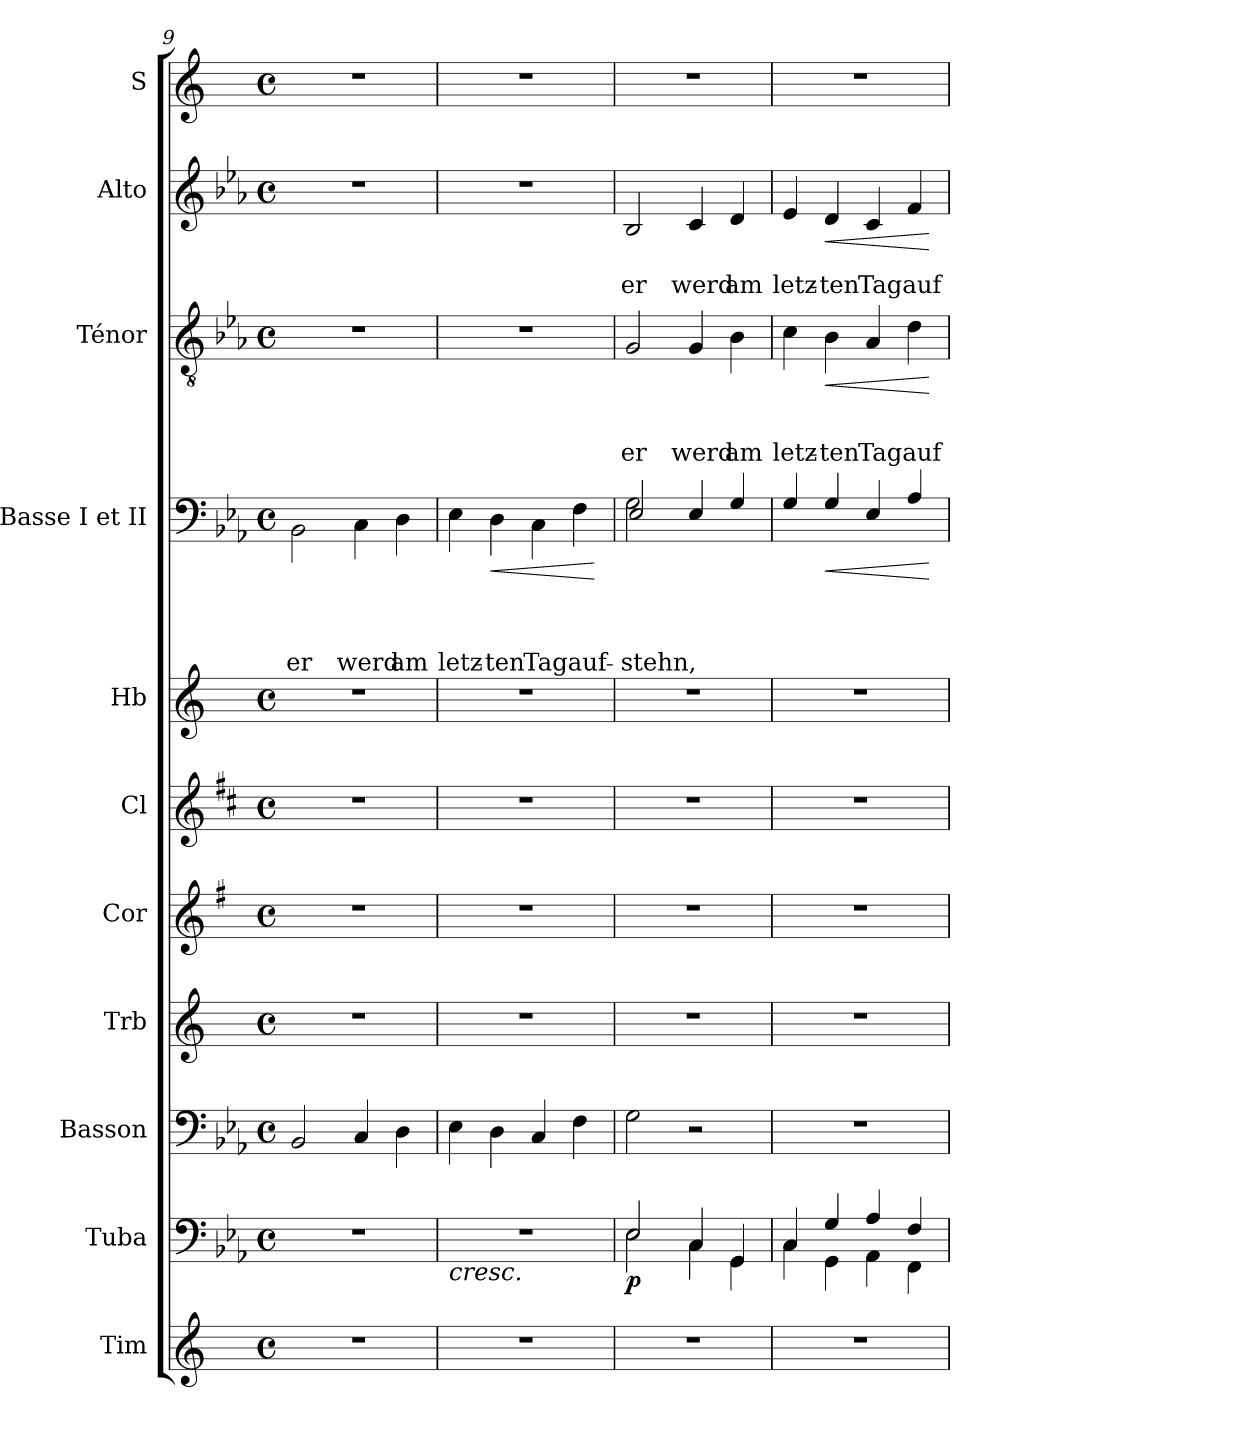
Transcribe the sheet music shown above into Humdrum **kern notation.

**kern	**kern	**dynam	**kern	**kern	**kern	**kern	**kern	**kern	**text	**text	**text	**text	**dynam	**kern	**text	**text	**text	**dynam	**kern	**text	**text	**dynam	**kern
*part11	*part10	*part10	*part9	*part8	*part7	*part6	*part5	*part4	*part4	*part4	*part4	*part4	*part4	*part3	*part3	*part3	*part3	*part3	*part2	*part2	*part2	*part2	*part1
*staff11	*staff10	*staff10	*staff9	*staff8	*staff7	*staff6	*staff5	*staff4	*staff4	*staff4	*staff4	*staff4	*staff4	*staff3	*staff3	*staff3	*staff3	*staff3	*staff2	*staff2	*staff2	*staff2	*staff1
*I"Tim	*I"Tuba	*	*I"Basson	*I"Trb	*I"Cor	*I"Cl	*I"Hb	*I"Basse I et II	*	*	*	*	*	*I"Ténor	*	*	*	*	*I"Alto	*	*	*	*I"S
*I'Tim	*I'Tub	*	*I'Bas	*I'Trb	*I'Cor	*I'Cl	*I'Hb	*I'B	*	*	*	*	*	*I'T	*	*	*	*	*I'A	*	*	*	*I'S
*clefG2	*clefF4	*	*clefF4	*clefG2	*clefG2	*clefG2	*clefG2	*clefF4	*	*	*	*	*	*clefGv2	*	*	*	*	*clefG2	*	*	*	*clefG2
*	*	*	*	*	*ITrd4c7	*ITrd1c2	*	*	*	*	*	*	*	*	*	*	*	*	*	*	*	*	*
*k[]	*k[b-e-a-]	*	*k[b-e-a-]	*k[]	*k[]	*k[]	*k[]	*k[b-e-a-]	*	*	*	*	*	*k[b-e-a-]	*	*	*	*	*k[b-e-a-]	*	*	*	*k[]
*C:	*E-:	*	*E-:	*C:	*C:	*C:	*C:	*E-:	*	*	*	*	*	*E-:	*	*	*	*	*E-:	*	*	*	*C:
*M4/4	*M4/4	*	*M4/4	*M4/4	*M4/4	*M4/4	*M4/4	*M4/4	*	*	*	*	*	*M4/4	*	*	*	*	*M4/4	*	*	*	*M4/4
*met(c)	*met(c)	*	*met(c)	*met(c)	*met(c)	*met(c)	*met(c)	*met(c)	*	*	*	*	*	*met(c)	*	*	*	*	*met(c)	*	*	*	*met(c)
=9	=9	=9	=9	=9	=9	=9	=9	=9	=9	=9	=9	=9	=9	=9	=9	=9	=9	=9	=9	=9	=9	=9	=9
!	!	!	!	!	!	!	!	!	!	!	!	!LO:LY:b	!	!	!	!	!	!	!	!	!	!	!
1r	1r	.	2BB-/	1r	1r	1r	1r	2BB-\	.	.	.	er	.	1r	.	.	.	.	1r	.	.	.	1r
!	!	!	!	!	!	!	!	!	!	!	!	!LO:LY:b	!	!	!	!	!	!	!	!	!	!	!
.	.	.	4C/	.	.	.	.	4C\	.	.	.	werd	.	.	.	.	.	.	.	.	.	.	.
!	!	!	!	!	!	!	!	!	!	!	!	!LO:LY:b	!	!	!	!	!	!	!	!	!	!	!
.	.	.	4D\	.	.	.	.	4D\	.	.	.	am	.	.	.	.	.	.	.	.	.	.	.
=10	=10	=10	=10	=10	=10	=10	=10	=10	=10	=10	=10	=10	=10	=10	=10	=10	=10	=10	=10	=10	=10	=10	=10
!	!	!LO:HP:b	!	!	!	!	!	!	!	!	!	!LO:LY:b	!	!	!	!	!	!	!	!	!	!	!
1r	1r	<	4E-\	1r	1r	1r	1r	4E-\	.	.	.	letz-	.	1r	.	.	.	.	1r	.	.	.	1r
!	!	!	!	!	!	!	!	!	!	!	!	!LO:LY:b	!LO:HP:b	!	!	!	!	!	!	!	!	!	!
.	.	.	4D\	.	.	.	.	4D\	.	.	.	-ten	<	.	.	.	.	.	.	.	.	.	.
!	!	!	!	!	!	!	!	!	!	!	!	!LO:LY:b	!	!	!	!	!	!	!	!	!	!	!
.	.	.	4C/	.	.	.	.	4C\	.	.	.	Tag	.	.	.	.	.	.	.	.	.	.	.
!	!	!	!	!	!	!	!	!	!	!	!	!LO:LY:b	!	!	!	!	!	!	!	!	!	!	!
.	.	.	4F\	.	.	.	.	4F\	.	.	.	auf-	.	.	.	.	.	.	.	.	.	.	.
.	.	.	.	.	.	.	.	.	.	.	.	.	[	.	.	.	.	.	.	.	.	.	.
=11	=11	=11	=11	=11	=11	=11	=11	=11	=11	=11	=11	=11	=11	=11	=11	=11	=11	=11	=11	=11	=11	=11	=11
*	*^	*	*	*	*	*	*	*^	*	*	*	*	*	*	*	*	*	*	*	*	*	*	*
!	!	!	!LO:DY:b	!	!	!	!	!	!	!	!	!	!	!LO:LY:b	!	!	!	!	!LO:LY:b	!	!	!	!LO:LY:b	!	!
1r	2E-/	2E-\	p	2G\	1r	1r	1r	1r	2G\	2E-/	.	.	.	-stehn,	.	2G/	.	.	er	.	2B-/	.	er	.	1r
!	!	!	!	!	!	!	!	!	!	!	!	!	!	!	!	!	!	!	!LO:LY:b	!	!	!	!LO:LY:b	!	!
.	4C/	4C\	[	2r	.	.	.	.	4E-/	2ryy	.	.	.	.	.	4G/	.	.	werd	.	4c/	.	werd	.	.
!	!	!	!	!	!	!	!	!	!	!	!	!	!	!	!	!	!	!	!LO:LY:b	!	!	!	!LO:LY:b	!	!
.	4GG/	4GG\	.	.	.	.	.	.	4G/	.	.	.	.	.	.	4B-\	.	.	am	.	4d/	.	am	.	.
*	*	*	*	*	*	*	*	*	*v	*v	*	*	*	*	*	*	*	*	*	*	*	*	*	*	*
=12	=12	=12	=12	=12	=12	=12	=12	=12	=12	=12	=12	=12	=12	=12	=12	=12	=12	=12	=12	=12	=12	=12	=12	=12
!	!	!	!	!	!	!	!	!	!	!	!	!	!	!	!	!	!	!LO:LY:b	!	!	!	!LO:LY:b	!	!
1r	4C/	4C\	.	1r	1r	1r	1r	1r	4G/	.	.	.	.	.	4c\	.	.	letz-	.	4e-/	.	letz-	.	1r
!	!	!	!	!	!	!	!	!	!	!	!	!	!	!LO:HP:b	!	!	!	!LO:LY:b	!LO:HP:b	!	!	!LO:LY:b	!LO:HP:b	!
.	4G/	4GG\	.	.	.	.	.	.	4G/	.	.	.	.	<	4B-\	.	.	-ten	<	4d/	.	-ten	<	.
!	!	!	!	!	!	!	!	!	!	!	!	!	!	!	!	!	!	!LO:LY:b	!	!	!	!LO:LY:b	!	!
.	4A-/	4AA-\	.	.	.	.	.	.	4E-/	.	.	.	.	.	4A-/	.	.	Tag	.	4c/	.	Tag	.	.
!	!	!	!	!	!	!	!	!	!	!	!	!	!	!	!	!	!	!LO:LY:b	!	!	!	!LO:LY:b	!	!
.	4F/	4FF\	.	.	.	.	.	.	4A-/	.	.	.	.	.	4d\	.	.	auf-	.	4f/	.	auf-	.	.
*	*v	*v	*	*	*	*	*	*	*	*	*	*	*	*	*	*	*	*	*	*	*	*	*	*
.	.	.	.	.	.	.	.	.	.	.	.	.	[	.	.	.	.	[	.	.	.	[	.
=	=	=	=	=	=	=	=	=	=	=	=	=	=	=	=	=	=	=	=	=	=	=	=
*-	*-	*-	*-	*-	*-	*-	*-	*-	*-	*-	*-	*-	*-	*-	*-	*-	*-	*-	*-	*-	*-	*-	*-
